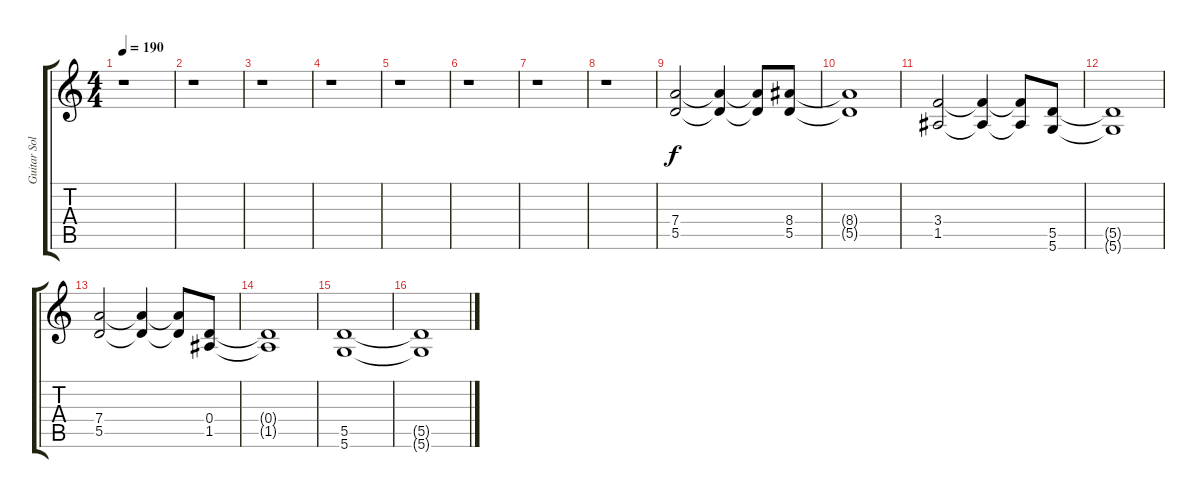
\track ("Guitar Solo 1" "Guitar Sol") {instrument distortionguitar}
\staff {score tabs}
\tuning (E4 B3 G3 D3 A2 D2) {hide}
\ts (4 4)
\tempo 190
\clef g2
\ks c
r.1{dy f} |
r.1 |
r.1 |
r.1 |
r.1 |
r.1 |
r.1 |
r.1 |
(7.4 5.5).2 (7.4{t} 5.5{t}).4 (7.4{t} 5.5{t}).8 (8.4 5.5).8 |
(8.4{t} 5.5{t}).1 |
(3.4 1.5).2 (3.4{t} 1.5{t}).4 (3.4{t} 1.5{t}).8 (5.5 5.6).8 |
(5.5{t} 5.6{t}).1 |
(7.4 5.5).2 (7.4{t} 5.5{t}).4 (7.4{t} 5.5{t}).8 (0.4 1.5).8 |
(0.4{t} 1.5{t}).1 |
(5.5 5.6).1 |
(5.5{t} 5.6{t}).1
